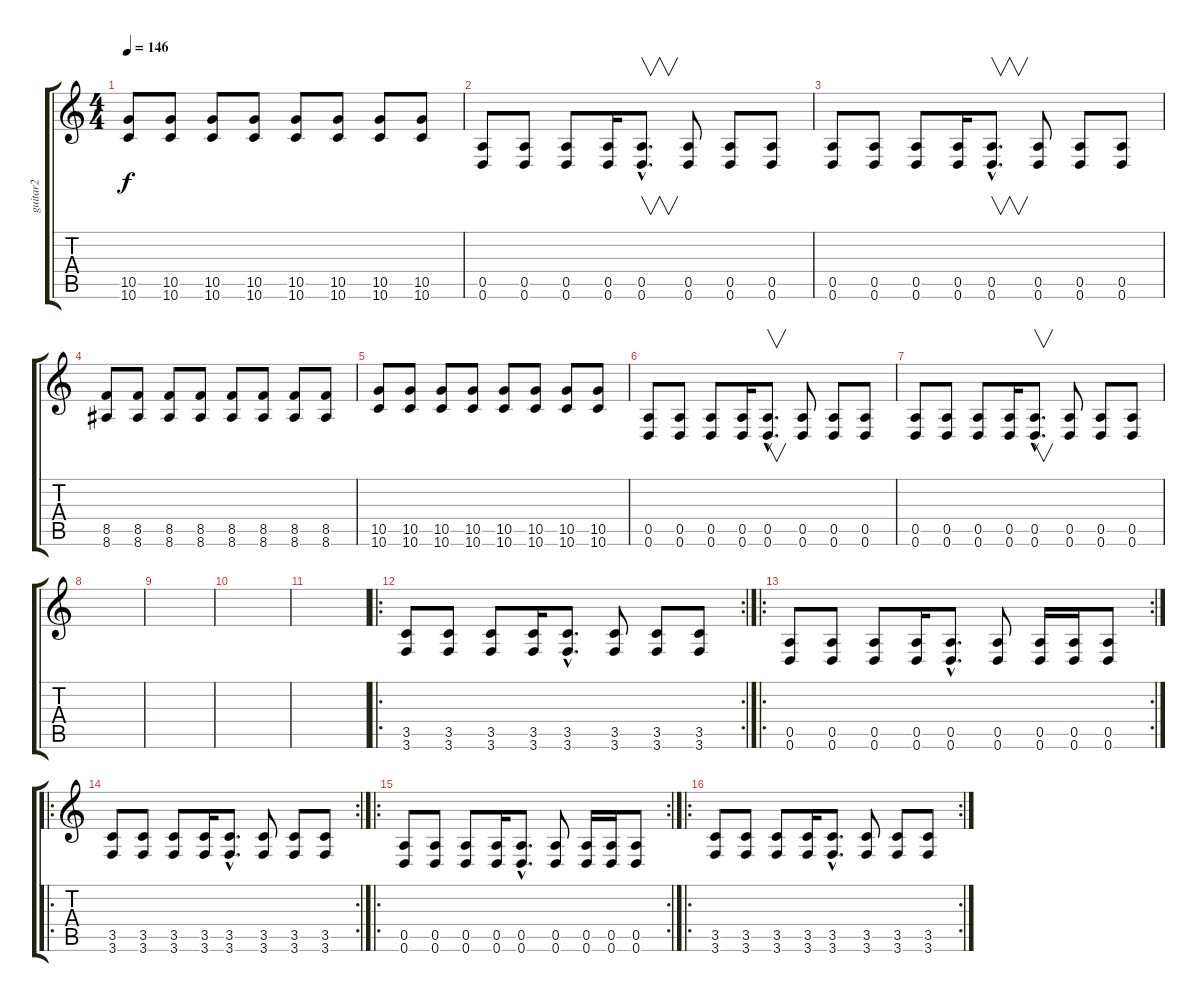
\track ("guitar2" "guitar2") {instrument distortionguitar}
\staff {score tabs}
\tuning (E4 B3 G3 D3 A2 D2) {hide}
\ts (4 4)
\tempo 146
\clef g2
\ks c
(10.5 10.6).8{dy f} (10.5 10.6).8 (10.5 10.6).8 (10.5 10.6).8 (10.5 10.6).8 (10.5 10.6).8 (10.5 10.6).8 (10.5 10.6).8 |
(0.5 0.6).8 (0.5 0.6).8 (0.5 0.6).8 (0.5 0.6).16 (0.5{hac} 0.6{hac}).8{v d} (0.5 0.6).8 (0.5 0.6).8 (0.5 0.6).8 |
(0.5 0.6).8 (0.5 0.6).8 (0.5 0.6).8 (0.5 0.6).16 (0.5{hac} 0.6{hac}).8{v d} (0.5 0.6).8 (0.5 0.6).8 (0.5 0.6).8 |
(8.5 8.6).8{instrument overdrivenguitar} (8.5 8.6).8 (8.5 8.6).8 (8.5 8.6).8 (8.5 8.6).8 (8.5 8.6).8 (8.5 8.6).8 (8.5 8.6).8 |
(10.5 10.6).8 (10.5 10.6).8 (10.5 10.6).8 (10.5 10.6).8 (10.5 10.6).8 (10.5 10.6).8 (10.5 10.6).8 (10.5 10.6).8 |
(0.5 0.6).8 (0.5 0.6).8 (0.5 0.6).8 (0.5 0.6).16 (0.5{hac} 0.6{hac}).8{v d} (0.5 0.6).8 (0.5 0.6).8 (0.5 0.6).8 |
(0.5 0.6).8 (0.5 0.6).8 (0.5 0.6).8 (0.5 0.6).16 (0.5{hac} 0.6{hac}).8{v d} (0.5 0.6).8 (0.5 0.6).8 (0.5 0.6).8 |
|
|
|
|
\ro
\rc 2
(3.5 3.6).8{volume 16 instrument distortionguitar} (3.5 3.6).8 (3.5 3.6).8 (3.5 3.6).16 (3.5{hac} 3.6{hac}).8{d} (3.5 3.6).8 (3.5 3.6).8 (3.5 3.6).8 |
\ro
\rc 2
(0.5 0.6).8{instrument overdrivenguitar} (0.5 0.6).8 (0.5 0.6).8 (0.5 0.6).16 (0.5{hac} 0.6{hac}).8{d} (0.5 0.6).8 (0.5 0.6).16 (0.5 0.6).16 (0.5 0.6).8 |
\ro
\rc 2
(3.5 3.6).8{volume 16 instrument distortionguitar} (3.5 3.6).8 (3.5 3.6).8 (3.5 3.6).16 (3.5{hac} 3.6{hac}).8{d} (3.5 3.6).8 (3.5 3.6).8 (3.5 3.6).8 |
\ro
\rc 2
(0.5 0.6).8{instrument overdrivenguitar} (0.5 0.6).8 (0.5 0.6).8 (0.5 0.6).16 (0.5{hac} 0.6{hac}).8{d} (0.5 0.6).8 (0.5 0.6).16 (0.5 0.6).16 (0.5 0.6).8 |
\ro
\rc 2
(3.5 3.6).8{volume 16 instrument distortionguitar} (3.5 3.6).8 (3.5 3.6).8 (3.5 3.6).16 (3.5{hac} 3.6{hac}).8{d} (3.5 3.6).8 (3.5 3.6).8 (3.5 3.6).8
